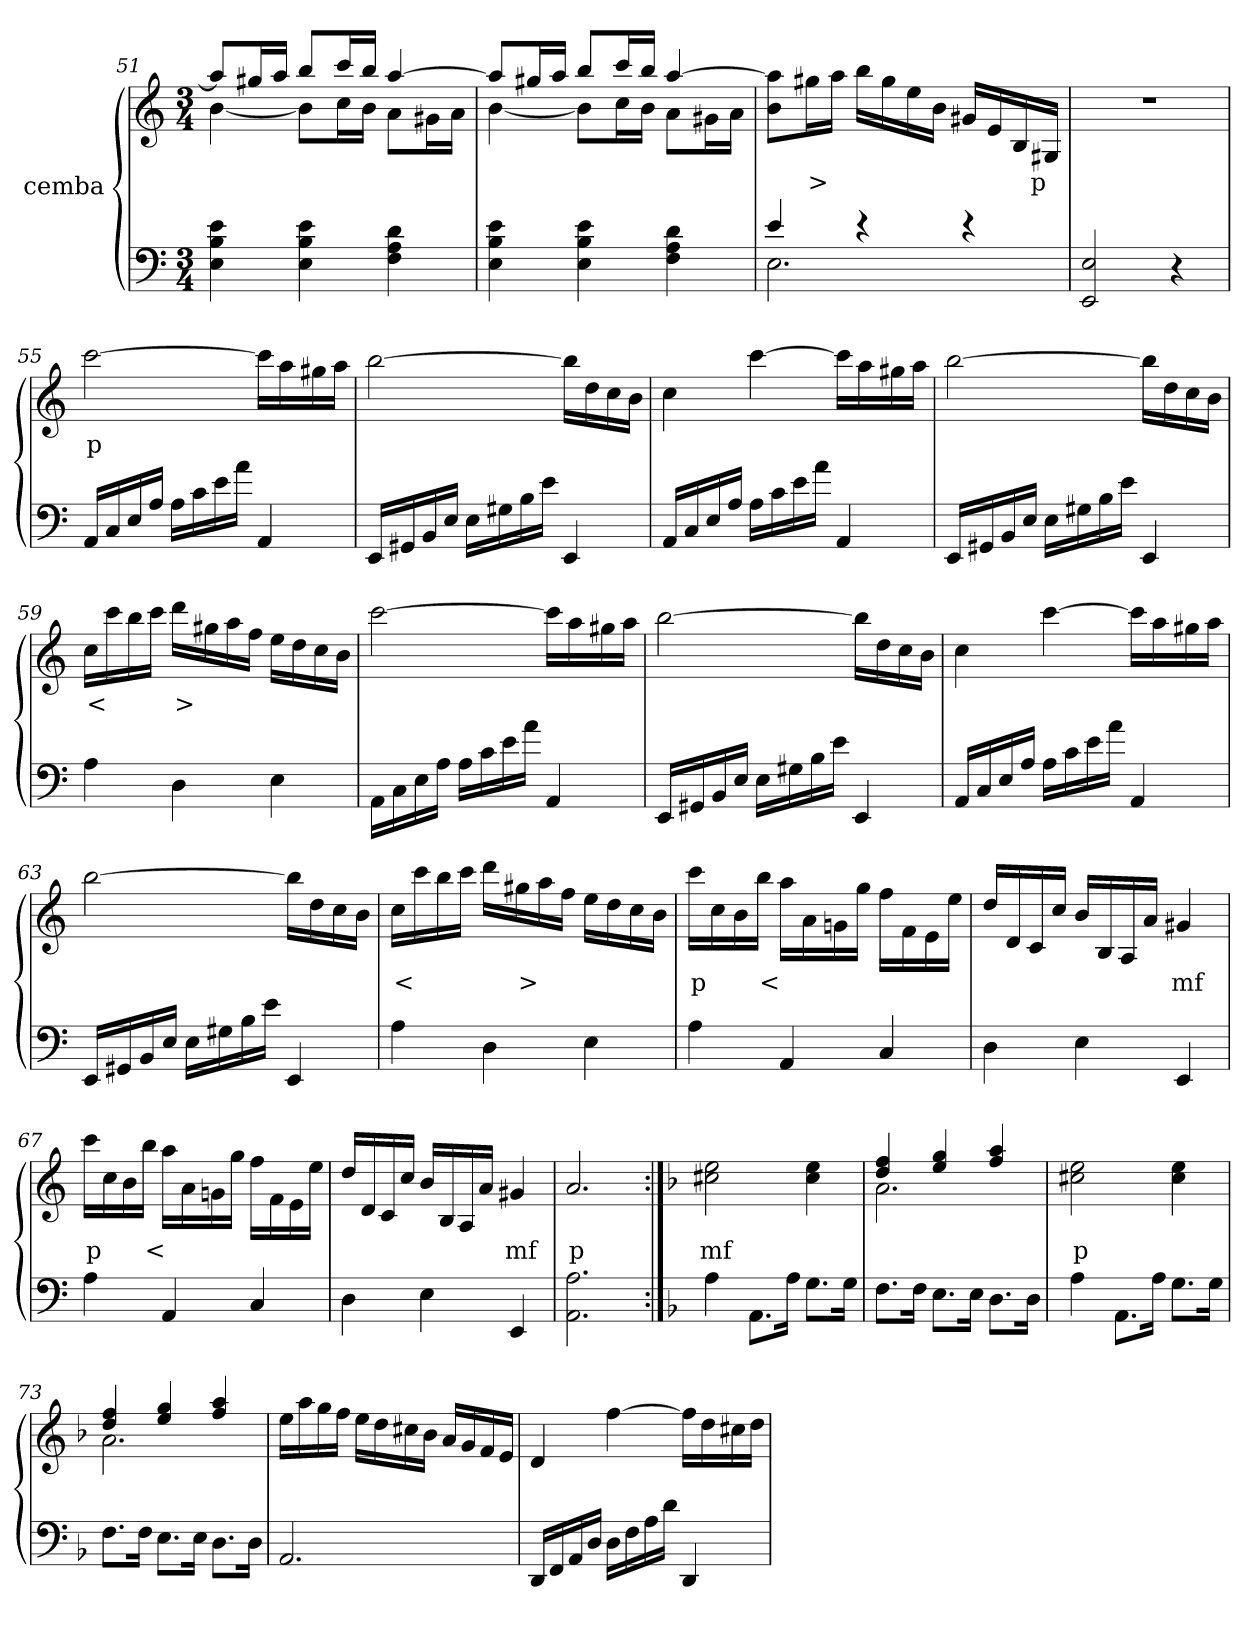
**kern	**kern	**text
*part2	*part1	*part1
*staff2	*staff1	*staff1
*I"cemba	*I"cemba	*
*clefF4	*clefG2	*
*k[]	*k[]	*
*M3/4	*M3/4	*
=51	=51	=51
*	*^	*
4E\ 4B\ 4e\	8aa/L]	[4b\	.
.	16gg#X/L	.	.
.	16aa/JJ	.	.
4E\ 4B\ 4e\	8bb/L	8b\L]	.
.	16ccc/L	16cc\L	.
.	16bb/JJ	16b\JJ	.
4F\ 4A\ 4d\	[4aa/	8a\L	.
.	.	16g#\L	.
.	.	16a\JJ	.
=52	=52	=52	=52
4E\ 4B\ 4e\	8aa/L]	[4b\	.
.	16gg#X/L	.	.
.	16aa/JJ	.	.
4E\ 4B\ 4e\	8bb/L	8b\L]	.
.	16ccc/L	16cc\L	.
.	16bb/JJ	16b\JJ	.
4F\ 4A\ 4d\	[4aa/	8a\L	.
.	.	16g#\L	.
.	.	16a\JJ	.
*	*v	*v	*
=53	=53	=53
*^	*	*
4e/	2.E\	8b\ 8aa\]L	.
.	.	16gg#X\L	>
.	.	16aa\JJ	.
4r	.	16bb\LL	.
.	.	16gg#\	.
.	.	16ee\	.
.	.	16b\JJ	.
4r	.	16g#/LL	.
.	.	16e/	.
.	.	16B/	.
.	.	16G#/JJ	p
*v	*v	*	*
=54	=54	=54
2EE/ 2E/	2.r	.
4r	.	.
=55	=55	=55
16AA/LL	[2ccc\	p
16C/	.	.
16E/	.	.
16A/JJ	.	.
16A\LL	.	.
16c\	.	.
16e\	.	.
16a\JJ	.	.
4AA/	16ccc\LL]	.
.	16aa\	.
.	16gg#X\	.
.	16aa\JJ	.
=56	=56	=56
16EE/LL	[2bb\	.
16GG#X/	.	.
16BB/	.	.
16E/JJ	.	.
16E\LL	.	.
16G#\	.	.
16B\	.	.
16e\JJ	.	.
4EE/	16bb\LL]	.
.	16dd\	.
.	16cc\	.
.	16b\JJ	.
=57	=57	=57
16AA/LL	4cc\	.
16C/	.	.
16E/	.	.
16A/JJ	.	.
16A\LL	[4ccc\	.
16c\	.	.
16e\	.	.
16a\JJ	.	.
4AA/	16ccc\LL]	.
.	16aa\	.
.	16gg#X\	.
.	16aa\JJ	.
=58	=58	=58
16EE/LL	[2bb\	.
16GG#X/	.	.
16BB/	.	.
16E/JJ	.	.
16E\LL	.	.
16G#\	.	.
16B\	.	.
16e\JJ	.	.
4EE/	16bb\LL]	.
.	16dd\	.
.	16cc\	.
.	16b\JJ	.
=59	=59	=59
4A\	16cc\LL	<
.	16ccc\	.
.	16bb\	.
.	16ccc\JJ	.
4D\	16ddd\LL	>
.	16gg#X\	.
.	16aa\	.
.	16ff\JJ	.
4E\	16ee\LL	.
.	16dd\	.
.	16cc\	.
.	16b\JJ	.
=60	=60	=60
16AA\LL	[2ccc\	.
16C\	.	.
16E\	.	.
16A\JJ	.	.
16A\LL	.	.
16c\	.	.
16e\	.	.
16a\JJ	.	.
4AA/	16ccc\LL]	.
.	16aa\	.
.	16gg#X\	.
.	16aa\JJ	.
=61	=61	=61
16EE/LL	[2bb\	.
16GG#X/	.	.
16BB/	.	.
16E/JJ	.	.
16E\LL	.	.
16G#\	.	.
16B\	.	.
16e\JJ	.	.
4EE/	16bb\LL]	.
.	16dd\	.
.	16cc\	.
.	16b\JJ	.
=62	=62	=62
16AA/LL	4cc\	.
16C/	.	.
16E/	.	.
16A/JJ	.	.
16A\LL	[4ccc\	.
16c\	.	.
16e\	.	.
16a\JJ	.	.
4AA/	16ccc\LL]	.
.	16aa\	.
.	16gg#X\	.
.	16aa\JJ	.
=63	=63	=63
16EE/LL	[2bb\	.
16GG#X/	.	.
16BB/	.	.
16E/JJ	.	.
16E\LL	.	.
16G#\	.	.
16B\	.	.
16e\JJ	.	.
4EE/	16bb\LL]	.
.	16dd\	.
.	16cc\	.
.	16b\JJ	.
=64	=64	=64
4A\	16cc\LL	<
.	16ccc\	.
.	16bb\	.
.	16ccc\JJ	.
4D\	16ddd\LL	.
.	16gg#X\	>
.	16aa\	.
.	16ff\JJ	.
4E\	16ee\LL	.
.	16dd\	.
.	16cc\	.
.	16b\JJ	.
=65	=65	=65
4A\	16ccc\LL	p
.	16cc\	.
.	16b\	.
.	16bb\JJ	<
4AA/	16aa\LL	.
.	16a\	.
.	16gn\	.
.	16gg\JJ	.
4C/	16ff\LL	.
.	16f\	.
.	16e\	.
.	16ee\JJ	.
=66	=66	=66
4D\	16dd/LL	.
.	16d/	.
.	16c/	.
.	16cc/JJ	.
4E\	16b/LL	.
.	16B/	.
.	16A/	.
.	16a/JJ	.
4EE/	4g#X/	mf
=67	=67	=67
4A\	16ccc\LL	p
.	16cc\	.
.	16b\	.
.	16bb\JJ	<
4AA/	16aa\LL	.
.	16a\	.
.	16gn\	.
.	16gg\JJ	.
4C/	16ff\LL	.
.	16f\	.
.	16e\	.
.	16ee\JJ	.
=68	=68	=68
4D\	16dd/LL	.
.	16d/	.
.	16c/	.
.	16cc/JJ	.
4E\	16b/LL	.
.	16B/	.
.	16A/	.
.	16a/JJ	.
4EE/	4g#X/	mf
=69	=69	=69
2.AA\ 2.A\	2.a/	p
=70:|!	=70:|!	=70:|!
*k[b-]	*k[b-]	*
4A\	2cc#X\ 2ee\	mf
8.AA\L	.	.
16A\Jk	.	.
8.G\L	4cc#\ 4ee\	.
16G\Jk	.	.
=71	=71	=71
*	*^	*
8.F\L	4dd/ 4ff/	2.a\	.
16F\Jk	.	.	.
8.E\L	4ee/ 4gg/	.	.
16E\Jk	.	.	.
8.D\L	4ff/ 4aa/	.	.
16D\Jk	.	.	.
*	*v	*v	*
=72	=72	=72
4A\	2cc#X\ 2ee\	p
8.AA\L	.	.
16A\Jk	.	.
8.G\L	4cc#\ 4ee\	.
16G\Jk	.	.
=73	=73	=73
*	*^	*
8.F\L	4dd/ 4ff/	2.a\	.
16F\Jk	.	.	.
8.E\L	4ee/ 4gg/	.	.
16E\Jk	.	.	.
8.D\L	4ff/ 4aa/	.	.
16D\Jk	.	.	.
*	*v	*v	*
=74	=74	=74
2.AA/	16ee\LL	.
.	16aa\	.
.	16gg\	.
.	16ff\JJ	.
.	16ee\LL	.
.	16dd\	.
.	16cc#X\	.
.	16b-\JJ	.
.	16a/LL	.
.	16g/	.
.	16f/	.
.	16e/JJ	.
=75	=75	=75
16DD/LL	4d/	.
16FF/	.	.
16AA/	.	.
16D/JJ	.	.
16D\LL	[4ff\	.
16F\	.	.
16A\	.	.
16d\JJ	.	.
4DD/	16ff\LL]	.
.	16dd\	.
.	16cc#X\	.
.	16dd\JJ	.
=	=	=
*-	*-	*-
